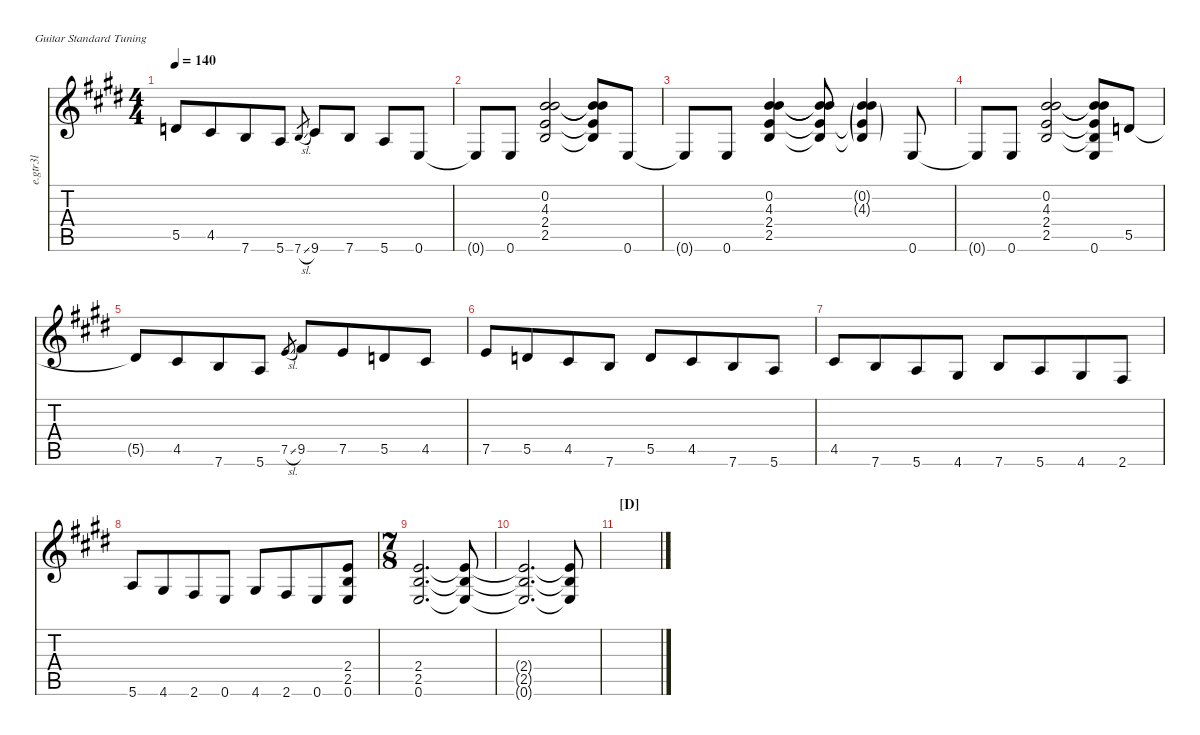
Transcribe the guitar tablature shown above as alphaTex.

\defaultSystemsLayout 4
\hideDynamics
\bracketExtendMode nobrackets
\track ("E.Guitar III (Left)" "e.gtr3l") {instrument distortionguitar}
\staff {score tabs}
\tuning (E4 B3 G3 D3 A2 E2)
\ts (4 4)
\tempo 140
\clef g2
\ks e
5.5{acc forcenatural}.8{dy mf beam Up} 4.5{acc #}.8{beam Up beam merge} 7.6{acc forcenatural}.8{beam Up} 5.6{acc forcenatural}.8{beam Up} 7.6{sl acc forcenatural}.8{gr beam Up} 9.6{acc #}.8{beam Up} 7.6{acc forcenatural}.8{beam Up} 5.6{acc forcenatural}.8{beam Up} 0.6{acc forcenatural}.8{beam Up} |
0.6{t acc forcenatural}.8{beam Up} 0.6{acc forcenatural}.8{beam Up} (2.5{acc forcenatural} 2.4{acc forcenatural} 4.3{acc forcenatural} 0.2{acc forcenatural}).2{beam Up} (2.5{t acc forcenatural} 2.4{t acc forcenatural} 4.3{t acc forcenatural} 0.2{t acc forcenatural}).8{beam Up} 0.6{acc forcenatural}.8{beam Up} |
0.6{t acc forcenatural}.8{beam Up} 0.6{acc forcenatural}.8{beam Up} (2.5{acc forcenatural} 2.4{acc forcenatural} 4.3{acc forcenatural} 0.2{acc forcenatural}).4{beam Up} (2.5{t acc forcenatural} 2.4{t acc forcenatural} 4.3{t acc forcenatural} 0.2{t acc forcenatural}).8{beam Up} (2.5{g t acc forcenatural} 2.4{g t acc forcenatural} 4.3{g acc forcenatural} 0.2{g acc forcenatural}).4{beam Up} 0.6{acc forcenatural}.8{beam Up} |
0.6{t acc forcenatural}.8{beam Up} 0.6{acc forcenatural}.8{beam Up} (2.5{acc forcenatural} 2.4{acc forcenatural} 4.3{acc forcenatural} 0.2{acc forcenatural}).2{beam Up} (2.5{t acc forcenatural} 2.4{t acc forcenatural} 4.3{t acc forcenatural} 0.2{t acc forcenatural} 0.6{acc forcenatural}).8{beam Up} 5.5{acc forcenatural}.8{beam Up} |
5.5{t acc forcenatural}.8{beam Up} 4.5{acc #}.8{beam Up beam merge} 7.6{acc forcenatural}.8{beam Up} 5.6{acc forcenatural}.8{beam Up} 7.5{sl acc forcenatural}.8{gr beam Up} 9.5{acc #}.8{beam Up beam merge} 7.5{acc forcenatural}.8{beam Up beam merge} 5.5{acc forcenatural}.8{beam Up} 4.5{acc #}.8{beam Up} |
7.5{acc forcenatural}.8{beam Up} 5.5{acc forcenatural}.8{beam Up beam merge} 4.5{acc #}.8{beam Up} 7.6{acc forcenatural}.8{beam Up} 5.5{acc forcenatural}.8{beam Up} 4.5{acc #}.8{beam Up beam merge} 7.6{acc forcenatural}.8{beam Up} 5.6{acc forcenatural}.8{beam Up} |
4.5{acc #}.8{beam Up} 7.6{acc forcenatural}.8{beam Up beam merge} 5.6{acc forcenatural}.8{beam Up} 4.6{acc #}.8{beam Up} 7.6{acc forcenatural}.8{beam Up} 5.6{acc forcenatural}.8{beam Up beam merge} 4.6{acc #}.8{beam Up} 2.6{acc #}.8{beam Up} |
5.6{acc forcenatural}.8{beam Up} 4.6{acc #}.8{beam Up beam merge} 2.6{acc #}.8{beam Up} 0.6{acc forcenatural}.8{beam Up} 4.6{acc #}.8{beam Up} 2.6{acc #}.8{beam Up beam merge} 0.6{acc forcenatural}.8{beam Up} (0.6{acc forcenatural} 2.5{acc forcenatural} 2.4{acc forcenatural}).8{beam Up} |
\ts (7 8)
\beaming (8 3 2 2)
(0.6{acc forcenatural} 2.5{acc forcenatural} 2.4{acc forcenatural}).2{d beam Up} (0.6{t acc forcenatural} 2.5{t acc forcenatural} 2.4{t acc forcenatural}).8{beam Up} |
(0.6{t acc forcenatural} 2.5{t acc forcenatural} 2.4{t acc forcenatural}).2{d beam Up} (0.6{t acc forcenatural} 2.5{t acc forcenatural} 2.4{t acc forcenatural}).8{beam Up} |
\section ("D" "")
